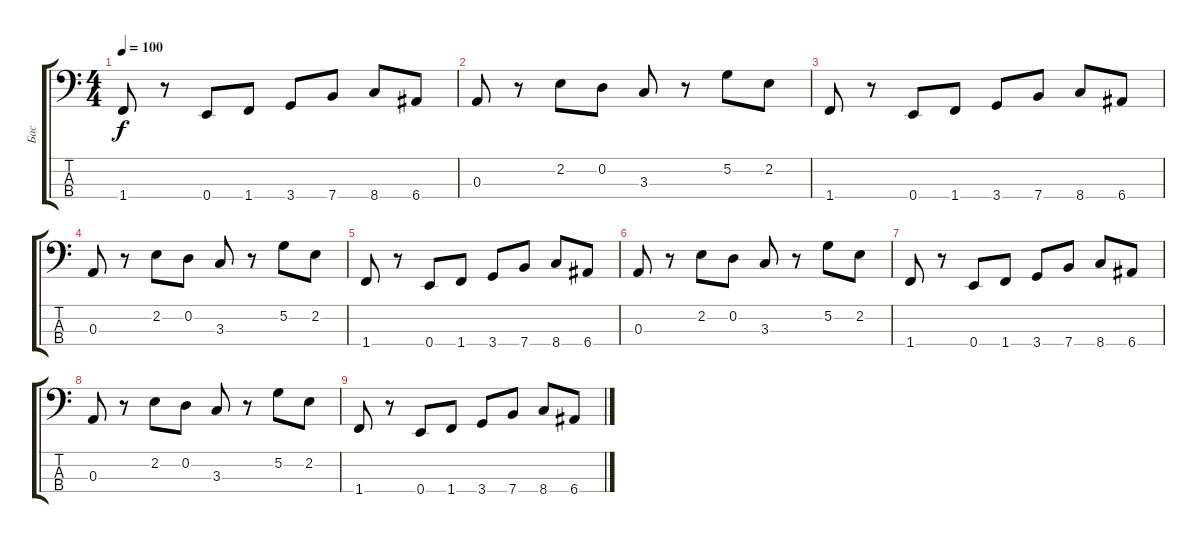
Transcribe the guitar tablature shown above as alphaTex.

\track ("Бас" "Бас") {instrument electricbassfinger}
\staff {score tabs}
\tuning (G2 D2 A1 E1) {hide}
\ts (4 4)
\tempo 100
\clef f4
\ks c
1.4.8{dy f} r.8 0.4.8 1.4.8 3.4.8 7.4.8 8.4.8 6.4.8 |
0.3.8 r.8 2.2.8 0.2.8 3.3.8 r.8 5.2.8 2.2.8 |
1.4.8 r.8 0.4.8 1.4.8 3.4.8 7.4.8 8.4.8 6.4.8 |
0.3.8 r.8 2.2.8 0.2.8 3.3.8 r.8 5.2.8 2.2.8 |
1.4.8 r.8 0.4.8 1.4.8 3.4.8 7.4.8 8.4.8 6.4.8 |
0.3.8 r.8 2.2.8 0.2.8 3.3.8 r.8 5.2.8 2.2.8 |
1.4.8 r.8 0.4.8 1.4.8 3.4.8 7.4.8 8.4.8 6.4.8 |
0.3.8 r.8 2.2.8 0.2.8 3.3.8 r.8 5.2.8 2.2.8 |
1.4.8 r.8 0.4.8 1.4.8 3.4.8 7.4.8 8.4.8 6.4.8
